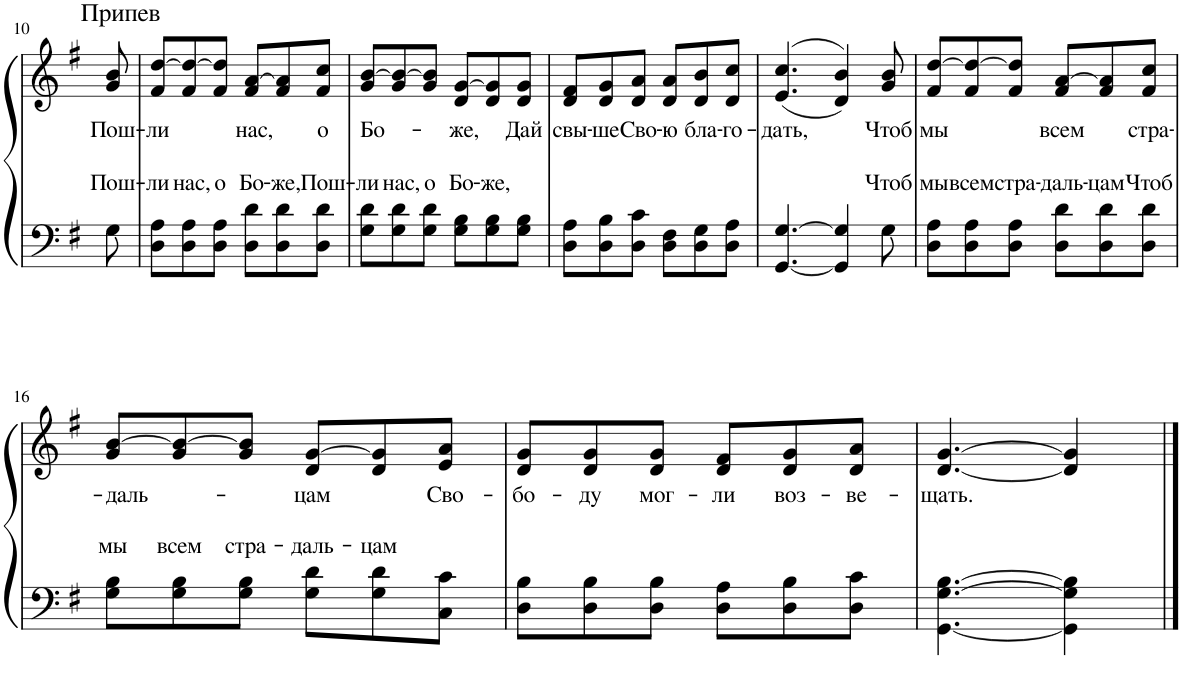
**kern	**text	**kern	**text
*part1	*part1	*part1	*part1
*staff2	*staff2	*staff1	*staff1
*I"Piano	*	*	*
*I'Pno.	*	*	*
!!LO:PB:g=z
*clefF4	*	*clefG2	*
*k[f#]	*	*k[f#]	*
*M6/8	*	*M6/8	*
=10	=10	=10	=10
!	!	!LO:TX:a:t=Припев	!
!	!LO:LY:a	!	!LO:LY:b
8G\	Пош-	8g/ 8b/	Пош-
=11	=11	=11	=11
!	!LO:LY:a	!	!LO:LY:b
8D\ 8A\L	-ли	8f#/ [8dd/L	-ли
!	!LO:LY:a	!	!
8D\ 8A\	нас,	8f#/ 8dd/_	.
!	!LO:LY:a	!	!
8D\ 8A\J	о	8f#/ 8dd/]J	.
!	!LO:LY:a	!	!LO:LY:b
8D\ 8d\L	Бо-	8f#/ [8a/L	нас,
!	!LO:LY:a	!	!
8D\ 8d\	-же,	8f#/ 8a/]	.
!	!LO:LY:a	!	!LO:LY:b
8D\ 8d\J	Пош-	8f#/ 8cc/J	о
=12	=12	=12	=12
!	!LO:LY:a	!	!LO:LY:b
8G\ 8d\L	-ли	8g/ [8b/L	Бо-
!	!LO:LY:a	!	!
8G\ 8d\	нас,	8g/ 8b/_	.
!	!LO:LY:a	!	!
8G\ 8d\J	о	8g/ 8b/]J	.
!	!LO:LY:a	!	!LO:LY:b
8G\ 8B\L	Бо-	8d/ [8g/L	-же,
!	!LO:LY:a	!	!
8G\ 8B\	-же,	8d/ 8g/]	.
!	!	!	!LO:LY:b
8G\ 8B\J	.	8d/ 8g/J	Дай
=13	=13	=13	=13
!	!	!	!LO:LY:b
8D\ 8A\L	.	8d/ 8f#/L	свы-
!	!	!	!LO:LY:b
8D\ 8B\	.	8d/ 8g/	-ше
!	!	!	!LO:LY:b
8D\ 8c\J	.	8d/ 8a/J	Сво-
!	!	!	!LO:LY:b
8D\ 8F#\L	.	8d/ 8a/L	-ю
!	!	!	!LO:LY:b
8D\ 8G\	.	8d/ 8b/	бла-
!	!	!	!LO:LY:b
8D\ 8A\J	.	8d/ 8cc/J	-го-
=14	=14	=14	=14
!	!	!	!LO:LY:b
[4.GG/ [4.G/	.	((>4.e/ 4.cc/	-дать,
4GG/] 4G/]	.	4d/ 4b/))	.
!	!LO:LY:a	!	!LO:LY:b
8G\	Чтоб	8g/ 8b/	Чтоб
=15	=15	=15	=15
!	!LO:LY:a	!	!LO:LY:b
8D\ 8A\L	мы	8f#/ [8dd/L	мы
!	!LO:LY:a	!	!
8D\ 8A\	всем	8f#/ 8dd/_	.
!	!LO:LY:a	!	!
8D\ 8A\J	стра-	8f#/ 8dd/]J	.
!	!LO:LY:a	!	!LO:LY:b
8D\ 8d\L	-даль-	8f#/ [8a/L	всем
!	!LO:LY:a	!	!
8D\ 8d\	-цам	8f#/ 8a/]	.
!	!LO:LY:a	!	!LO:LY:b
8D\ 8d\J	Чтоб	8f#/ 8cc/J	стра-
!!LO:LB:g=z
=16	=16	=16	=16
!	!LO:LY:a	!	!LO:LY:b
8G\ 8B\L	мы	8g/ [8b/L	-даль-
!	!LO:LY:a	!	!
8G\ 8B\	всем	8g/ 8b/_	.
!	!LO:LY:a	!	!
8G\ 8B\J	стра-	8g/ 8b/]J	.
!	!LO:LY:a	!	!LO:LY:b
8G\ 8d\L	-даль-	8d/ [8g/L	-цам
!	!LO:LY:a	!	!
8G\ 8d\	-цам	8d/ 8g/]	.
!	!	!	!LO:LY:b
8C\ 8c\J	.	8e/ 8a/J	Сво-
=17	=17	=17	=17
!	!	!	!LO:LY:b
8D\ 8B\L	.	8d/ 8g/L	-бо-
!	!	!	!LO:LY:b
8D\ 8B\	.	8d/ 8g/	-ду
!	!	!	!LO:LY:b
8D\ 8B\J	.	8d/ 8g/J	мог-
!	!	!	!LO:LY:b
8D\ 8A\L	.	8d/ 8f#/L	-ли
!	!	!	!LO:LY:b
8D\ 8B\	.	8d/ 8g/	воз-
!	!	!	!LO:LY:b
8D\ 8c\J	.	8d/ 8a/J	-ве-
=18	=18	=18	=18
!	!	!	!LO:LY:b
[4.GG\ [4.G\ [4.B\	.	[4.d/ [4.g/	-щать.
4GG\] 4G\] 4B\]	.	4d/] 4g/]	.
==	==	==	==
*-	*-	*-	*-
